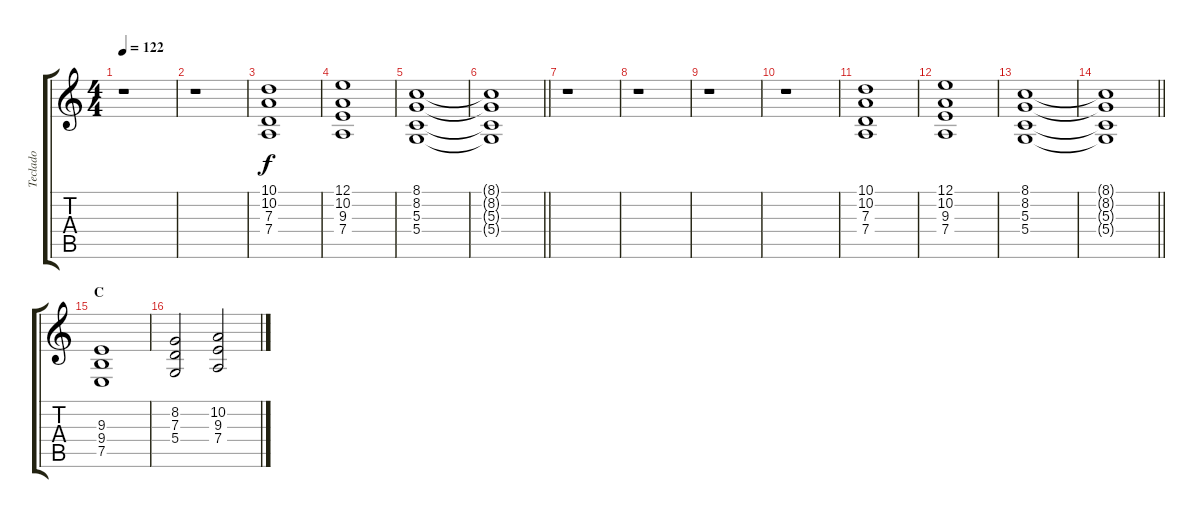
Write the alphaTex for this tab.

\track ("Teclado" "Teclado") {instrument stringensemble1}
\staff {score tabs}
\tuning (E4 B3 G3 D3 A2 E2) {hide}
\ts (4 4)
\tempo 122
\clef g2
\ks c
r.1{dy f} |
r.1 |
(10.1 10.2 7.3 7.4).1 |
(12.1 10.2 9.3 7.4).1 |
(8.1 8.2 5.3 5.4).1 |
\barLineRight lightlight
(8.1{t} 8.2{t} 5.3{t} 5.4{t}).1 |
r.1 |
r.1 |
r.1 |
r.1 |
(10.1 10.2 7.3 7.4).1 |
(12.1 10.2 9.3 7.4).1 |
(8.1 8.2 5.3 5.4).1 |
\barLineRight lightlight
(8.1{t} 8.2{t} 5.3{t} 5.4{t}).1 |
\section ("" "C")
(9.3 9.4 7.5).1 |
(8.2 7.3 5.4).2 (10.2 9.3 7.4).2
